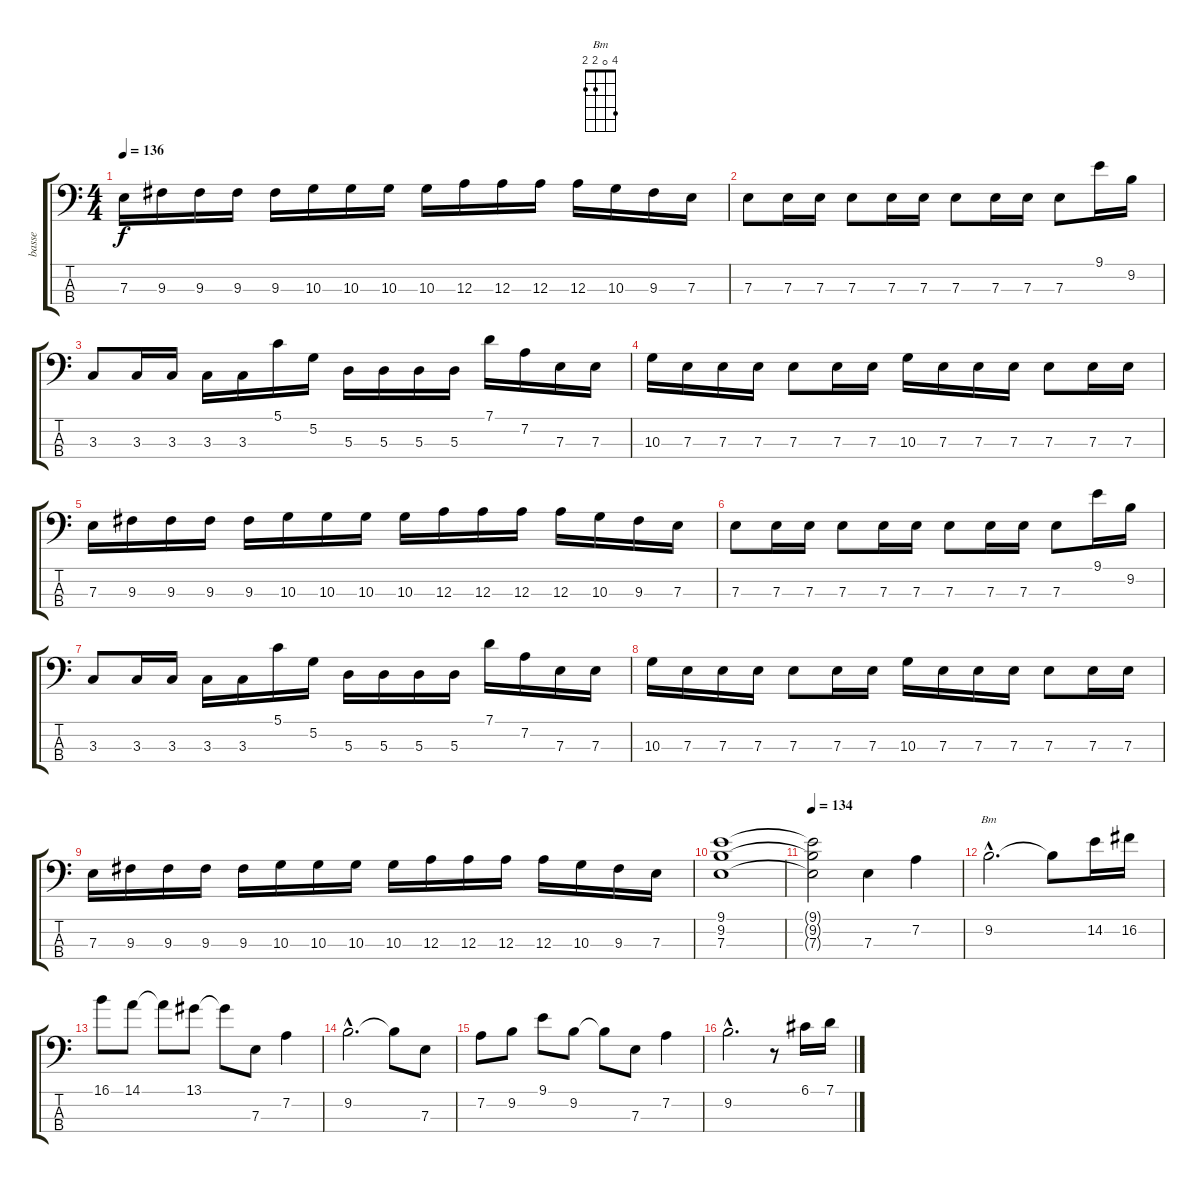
\track ("basse" "basse") {instrument electricbassfinger}
\staff {score tabs}
\tuning (G2 D2 A1 E1) {hide}
\chord ("Bm" 4 0 2 2)
\ts (4 4)
\tempo 136
\clef f4
\ks c
7.3.16{dy f} 9.3.16 9.3.16 9.3.16 9.3.16 10.3.16 10.3.16 10.3.16 10.3.16 12.3.16 12.3.16 12.3.16 12.3.16 10.3.16 9.3.16 7.3.16 |
7.3.8 7.3.16 7.3.16 7.3.8 7.3.16 7.3.16 7.3.8 7.3.16 7.3.16 7.3.8 9.1.16 9.2.16 |
3.3.8 3.3.16 3.3.16 3.3.16 3.3.16 5.1.16 5.2.16 5.3.16 5.3.16 5.3.16 5.3.16 7.1.16 7.2.16 7.3.16 7.3.16 |
10.3.16 7.3.16 7.3.16 7.3.16 7.3.8 7.3.16 7.3.16 10.3.16 7.3.16 7.3.16 7.3.16 7.3.8 7.3.16 7.3.16 |
7.3.16 9.3.16 9.3.16 9.3.16 9.3.16 10.3.16 10.3.16 10.3.16 10.3.16 12.3.16 12.3.16 12.3.16 12.3.16 10.3.16 9.3.16 7.3.16 |
7.3.8 7.3.16 7.3.16 7.3.8 7.3.16 7.3.16 7.3.8 7.3.16 7.3.16 7.3.8 9.1.16 9.2.16 |
3.3.8 3.3.16 3.3.16 3.3.16 3.3.16 5.1.16 5.2.16 5.3.16 5.3.16 5.3.16 5.3.16 7.1.16 7.2.16 7.3.16 7.3.16 |
10.3.16 7.3.16 7.3.16 7.3.16 7.3.8 7.3.16 7.3.16 10.3.16 7.3.16 7.3.16 7.3.16 7.3.8 7.3.16 7.3.16 |
7.3.16 9.3.16 9.3.16 9.3.16 9.3.16 10.3.16 10.3.16 10.3.16 10.3.16 12.3.16 12.3.16 12.3.16 12.3.16 10.3.16 9.3.16 7.3.16 |
(9.1 9.2 7.3).1 |
\tempo 134
(9.1{t} 9.2{t} 7.3{t}).2 7.3.4 7.2.4 |
9.2{hac}.2{d ch "Bm"} 9.2{t}.8 14.2.16 16.2.16 |
16.1.8 14.1.8 14.1{t}.8 13.1.8 13.1{t}.8 7.3.8 7.2.4 |
9.2{hac}.2{d} 9.2{t}.8 7.3.8 |
7.2.8 9.2.8 9.1.8 9.2.8 9.2{t}.8 7.3.8 7.2.4 |
9.2{hac}.2{d} r.8 6.1.16 7.1.16
